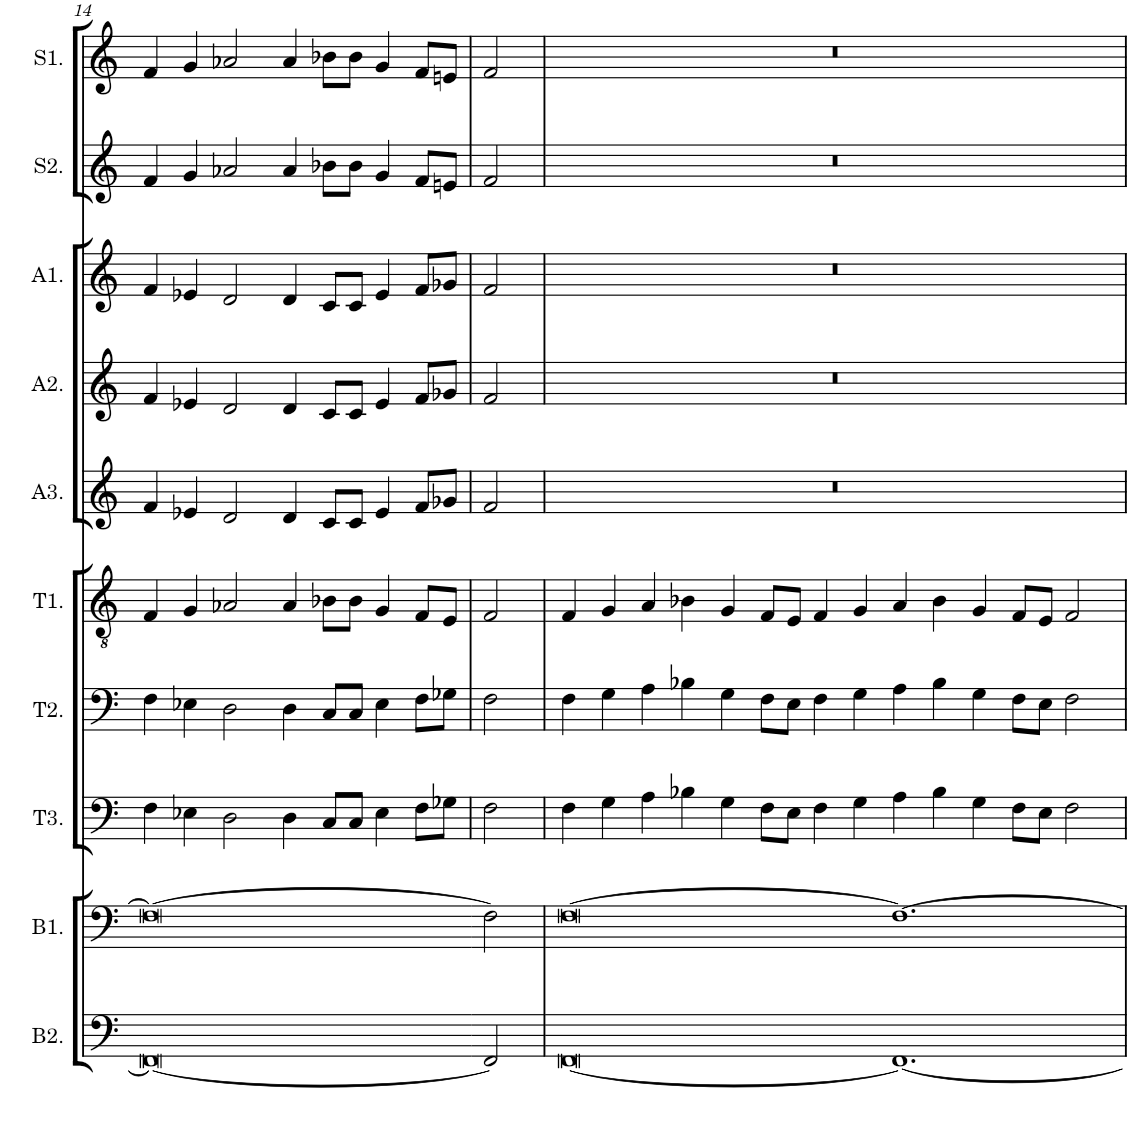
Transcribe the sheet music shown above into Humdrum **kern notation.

**kern	**kern	**kern	**kern	**kern	**kern	**kern	**kern	**kern	**kern
*part10	*part9	*part8	*part7	*part6	*part5	*part4	*part3	*part2	*part1
*staff10	*staff9	*staff8	*staff7	*staff6	*staff5	*staff4	*staff3	*staff2	*staff1
*I"Bass 2	*I"Bass 1	*I"Tenor 3	*I"Tenor 2	*I"Tenor 1	*I"Alto 3	*I"Alto 2	*I"Alto 1	*I"Sop 2	*I"Sop 1
*I'B2.	*I'B1.	*I'T3.	*I'T2.	*I'T1.	*I'A3.	*I'A2.	*I'A1.	*I'S2.	*I'S1.
!!LO:PB:g=z
*clefF4	*clefF4	*clefF4	*clefF4	*clefGv2	*clefG2	*clefG2	*clefG2	*clefG2	*clefG2
*k[]	*k[]	*k[]	*k[]	*k[]	*k[]	*k[]	*k[]	*k[]	*k[]
*M8/4	*M8/4	*M8/4	*M8/4	*M8/4	*M8/4	*M8/4	*M8/4	*M8/4	*M8/4
=14	=14	=14	=14	=14	=14	=14	=14	=14	=14
0FF_	0F_	4F\	4F\	4F/	4f/	4f/	4f/	4f/	4f/
.	.	4E-X\	4E-X\	4G/	4e-X/	4e-X/	4e-X/	4g/	4g/
.	.	2D\	2D\	2A-X/	2d/	2d/	2d/	2a-X/	2a-X/
.	.	4D\	4D\	4A-/	4d/	4d/	4d/	4a-/	4a-/
.	.	8C/L	8C/L	8B-X\L	8c/L	8c/L	8c/L	8b-X\L	8b-X\L
.	.	8C/J	8C/J	8B-\J	8c/J	8c/J	8c/J	8b-\J	8b-\J
.	.	4E-\	4E-\	4G/	4e-/	4e-/	4e-/	4g/	4g/
.	.	8F\L	8F\L	8F/L	8f/L	8f/L	8f/L	8f/L	8f/L
.	.	8G-X\J	8G-X\J	8E/J	8g-X/J	8g-X/J	8g-X/J	8en/J	8en/J
=15	=15	=15	=15	=15	=15	=15	=15	=15	=15
*M2/4	*M2/4	*M2/4	*M2/4	*M2/4	*M2/4	*M2/4	*M2/4	*M2/4	*M2/4
2FF/]	2F\]	2F\	2F\	2F/	2f/	2f/	2f/	2f/	2f/
=16	=16	=16	=16	=16	=16	=16	=16	=16	=16
*M14/4	*M14/4	*M14/4	*M14/4	*M14/4	*M14/4	*M14/4	*M14/4	*M14/4	*M14/4
[0FF	[0F	4F\	4F\	4F/	2%7r	2%7r	2%7r	2%7r	2%7r
.	.	4G\	4G\	4G/	.	.	.	.	.
.	.	4A\	4A\	4A/	.	.	.	.	.
.	.	4B-X\	4B-X\	4B-X\	.	.	.	.	.
.	.	4G\	4G\	4G/	.	.	.	.	.
.	.	8F\L	8F\L	8F/L	.	.	.	.	.
.	.	8E\J	8E\J	8E/J	.	.	.	.	.
.	.	4F\	4F\	4F/	.	.	.	.	.
.	.	4G\	4G\	4G/	.	.	.	.	.
1.FF_	1.F_	4A\	4A\	4A/	.	.	.	.	.
.	.	4B-\	4B-\	4B-\	.	.	.	.	.
.	.	4G\	4G\	4G/	.	.	.	.	.
.	.	8F\L	8F\L	8F/L	.	.	.	.	.
.	.	8E\J	8E\J	8E/J	.	.	.	.	.
.	.	2F\	2F\	2F/	.	.	.	.	.
=	=	=	=	=	=	=	=	=	=
*-	*-	*-	*-	*-	*-	*-	*-	*-	*-
